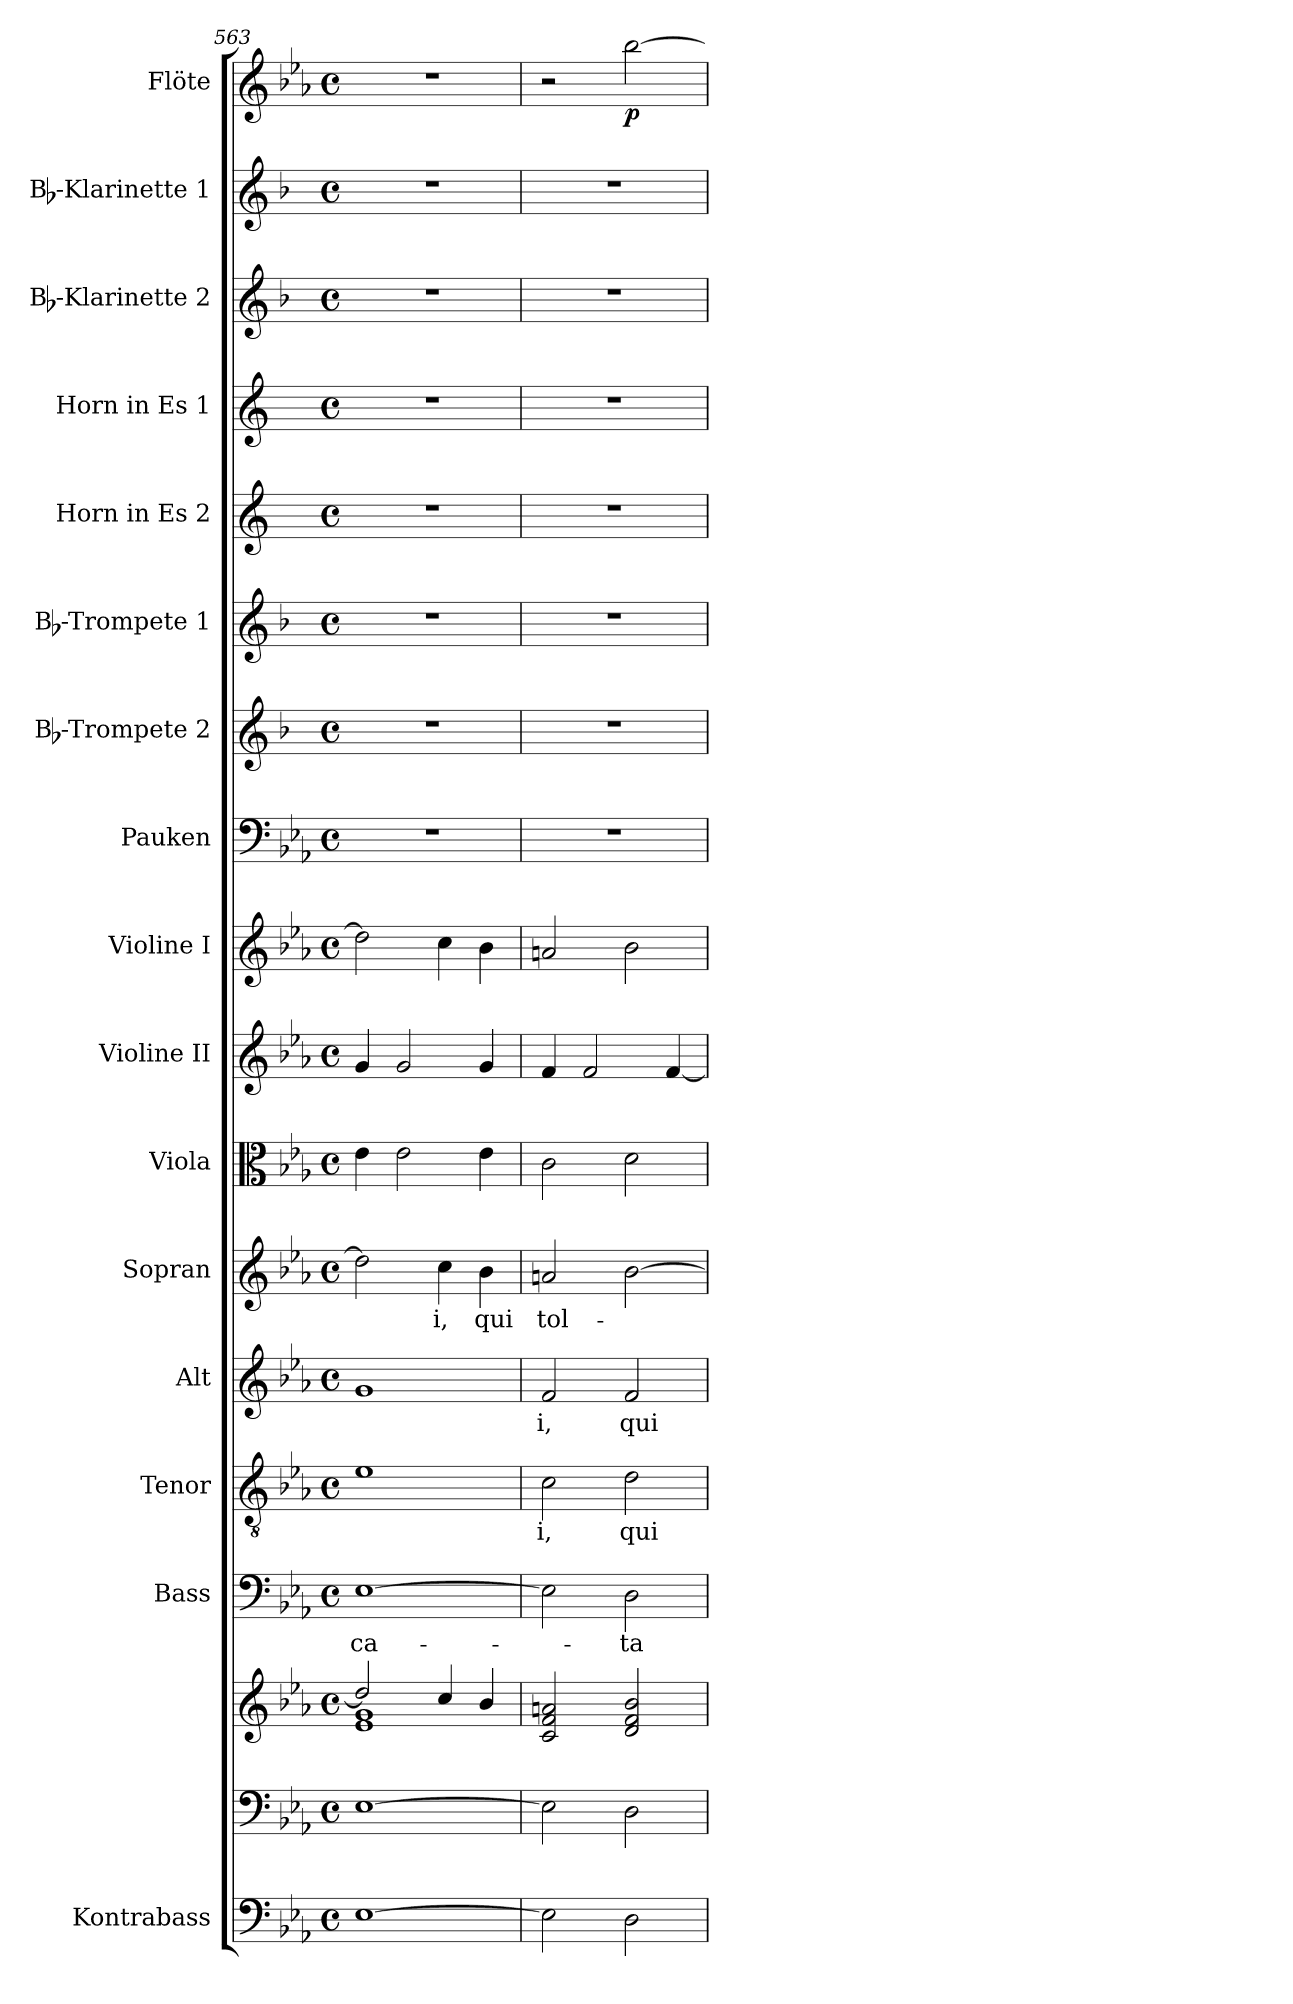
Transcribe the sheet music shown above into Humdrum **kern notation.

**kern	**kern	**kern	**kern	**text	**kern	**text	**kern	**text	**kern	**text	**kern	**kern	**kern	**kern	**kern	**kern	**kern	**kern	**kern	**kern	**kern	**dynam
*part17	*part16	*part16	*part15	*part15	*part14	*part14	*part13	*part13	*part12	*part12	*part11	*part10	*part9	*part8	*part7	*part6	*part5	*part4	*part3	*part2	*part1	*part1
*staff18	*staff17	*staff16	*staff15	*staff15	*staff14	*staff14	*staff13	*staff13	*staff12	*staff12	*staff11	*staff10	*staff9	*staff8	*staff7	*staff6	*staff5	*staff4	*staff3	*staff2	*staff1	*staff1
*I"Kontrabass	*	*	*I"Bass	*	*I"Tenor	*	*I"Alt	*	*I"Sopran	*	*I"Viola	*I"Violine II	*I"Violine I	*I"Pauken	*I"Bb-Trompete 2	*I"Bb-Trompete 1	*I"Horn in Es 2	*I"Horn in Es 1	*I"Bb-Klarinette 2	*I"Bb-Klarinette 1	*I"Flöte	*
*I'Kb.	*	*	*I'B.	*	*I'T.	*	*I'A.	*	*I'S.	*	*I'Vla.	*I'Vl. II	*I'Vl. I	*I'Pk.	*I'Bb Trp. 2	*I'Bb Trp. 1	*	*	*I'Bb Kl. 2	*I'Bb Kl. 1	*I'Fl.	*
*clefF4	*clefF4	*clefG2	*clefF4	*	*clefGv2	*	*clefG2	*	*clefG2	*	*clefC3	*clefG2	*clefG2	*clefF4	*clefG2	*clefG2	*clefG2	*clefG2	*clefG2	*clefG2	*clefG2	*
*ITrd7c12	*	*	*	*	*	*	*	*	*	*	*	*	*	*	*ITrd1c2	*ITrd1c2	*ITrd5c9	*ITrd5c9	*ITrd1c2	*ITrd1c2	*	*
*k[b-e-a-]	*k[b-e-a-]	*k[b-e-a-]	*k[b-e-a-]	*	*k[b-e-a-]	*	*k[b-e-a-]	*	*k[b-e-a-]	*	*k[b-e-a-]	*k[b-e-a-]	*k[b-e-a-]	*k[b-e-a-]	*k[b-e-a-]	*k[b-e-a-]	*k[b-e-a-]	*k[b-e-a-]	*k[b-e-a-]	*k[b-e-a-]	*k[b-e-a-]	*
*E-:	*E-:	*E-:	*E-:	*	*E-:	*	*E-:	*	*E-:	*	*E-:	*E-:	*E-:	*E-:	*E-:	*E-:	*E-:	*E-:	*E-:	*E-:	*E-:	*
*M4/4	*M4/4	*M4/4	*M4/4	*	*M4/4	*	*M4/4	*	*M4/4	*	*M4/4	*M4/4	*M4/4	*M4/4	*M4/4	*M4/4	*M4/4	*M4/4	*M4/4	*M4/4	*M4/4	*
*met(c)	*met(c)	*met(c)	*met(c)	*	*met(c)	*	*met(c)	*	*met(c)	*	*met(c)	*met(c)	*met(c)	*met(c)	*met(c)	*met(c)	*met(c)	*met(c)	*met(c)	*met(c)	*met(c)	*
=563	=563	=563	=563	=563	=563	=563	=563	=563	=563	=563	=563	=563	=563	=563	=563	=563	=563	=563	=563	=563	=563	=563
*	*	*^	*	*	*	*	*	*	*	*	*	*	*	*	*	*	*	*	*	*	*	*
!	!	!	!	!	!LO:LY:b	!	!	!	!	!	!	!	!	!	!	!	!	!	!	!	!	!	!
[1EE-	[1E-	2dd/]	1e- 1g	[1E-	-ca-	1e-	.	1g	.	2dd\]	.	4e-\	4g/	2dd\]	1r	1r	1r	1r	1r	1r	1r	1r	.
.	.	.	.	.	.	.	.	.	.	.	.	2e-\	2g/	.	.	.	.	.	.	.	.	.	.
!	!	!	!	!	!	!	!	!	!	!	!LO:LY:b	!	!	!	!	!	!	!	!	!	!	!	!
.	.	4cc/	.	.	.	.	.	.	.	4cc\	-i,	.	.	4cc\	.	.	.	.	.	.	.	.	.
!	!	!	!	!	!	!	!	!	!	!	!LO:LY:b	!	!	!	!	!	!	!	!	!	!	!	!
.	.	4b-/	.	.	.	.	.	.	.	4b-\	qui	4e-\	4g/	4b-\	.	.	.	.	.	.	.	.	.
*	*	*v	*v	*	*	*	*	*	*	*	*	*	*	*	*	*	*	*	*	*	*	*	*
=564	=564	=564	=564	=564	=564	=564	=564	=564	=564	=564	=564	=564	=564	=564	=564	=564	=564	=564	=564	=564	=564	=564
!	!	!	!	!	!	!LO:LY:b	!	!LO:LY:b	!	!LO:LY:b	!	!	!	!	!	!	!	!	!	!	!	!
2EE-\]	2E-\]	2c/ 2f/ 2an/	2E-\]	.	2c\	-i,	2f/	-i,	2an/	tol-	2c\	4f/	2an/	1r	1r	1r	1r	1r	1r	1r	2r	.
.	.	.	.	.	.	.	.	.	.	.	.	2f/	.	.	.	.	.	.	.	.	.	.
!	!	!	!	!LO:LY:b	!	!LO:LY:b	!	!LO:LY:b	!	!	!	!	!	!	!	!	!	!	!	!	!	!LO:DY:b
2DD\	2D\	2d/ 2f/ 2b-/	2D\	-ta	2d\	qui	2f/	qui	[2b-\	.	2d\	.	2b-\	.	.	.	.	.	.	.	[2bb-\	p
.	.	.	.	.	.	.	.	.	.	.	.	[4f/	.	.	.	.	.	.	.	.	.	.
=	=	=	=	=	=	=	=	=	=	=	=	=	=	=	=	=	=	=	=	=	=	=
*-	*-	*-	*-	*-	*-	*-	*-	*-	*-	*-	*-	*-	*-	*-	*-	*-	*-	*-	*-	*-	*-	*-
